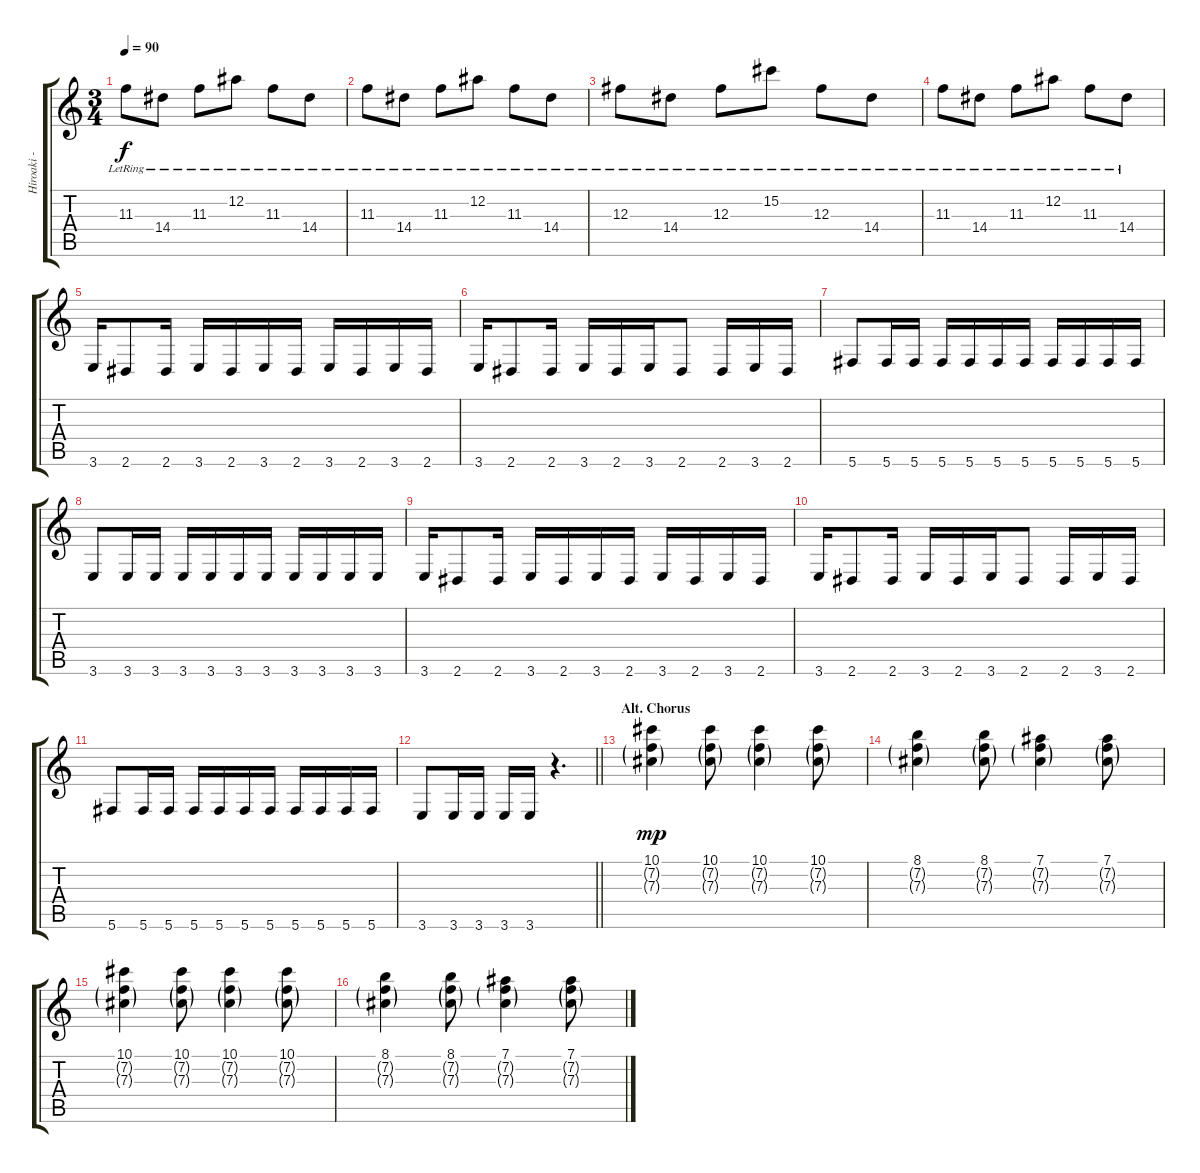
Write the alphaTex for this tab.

\track ("Hiroaki - Guitar" "Hiroaki - ") {instrument distortionguitar}
\staff {score tabs}
\tuning (Eb4 Bb3 Gb3 Db3 Ab2 Db2) {hide}
\ts (3 4)
\tempo 90
\clef g2
\ks c
11.3{lr}.8{dy f} 14.4{lr}.8 11.3{lr}.8 12.2{lr}.8 11.3{lr}.8 14.4{lr}.8 |
11.3{lr}.8 14.4{lr}.8 11.3{lr}.8 12.2{lr}.8 11.3{lr}.8 14.4{lr}.8 |
12.3{lr}.8 14.4{lr}.8 12.3{lr}.8 15.2{lr}.8 12.3{lr}.8 14.4{lr}.8 |
11.3{lr}.8 14.4{lr}.8 11.3{lr}.8 12.2{lr}.8 11.3{lr}.8 14.4{lr}.8 |
3.6.16{volume 13 instrument distortionguitar} 2.6.8 2.6.16 3.6.16 2.6.16 3.6.16 2.6.16 3.6.16 2.6.16 3.6.16 2.6.16 |
3.6.16 2.6.8 2.6.16 3.6.16 2.6.16 3.6.16 2.6.8 2.6.16 3.6.16 2.6.16 |
5.6.8 5.6.16 5.6.16 5.6.16 5.6.16 5.6.16 5.6.16 5.6.16 5.6.16 5.6.16 5.6.16 |
3.6.8 3.6.16 3.6.16 3.6.16 3.6.16 3.6.16 3.6.16 3.6.16 3.6.16 3.6.16 3.6.16 |
3.6.16{volume 13 instrument distortionguitar} 2.6.8 2.6.16 3.6.16 2.6.16 3.6.16 2.6.16 3.6.16 2.6.16 3.6.16 2.6.16 |
3.6.16 2.6.8 2.6.16 3.6.16 2.6.16 3.6.16 2.6.8 2.6.16 3.6.16 2.6.16 |
5.6.8 5.6.16 5.6.16 5.6.16 5.6.16 5.6.16 5.6.16 5.6.16 5.6.16 5.6.16 5.6.16 |
\barLineRight lightlight
3.6.8 3.6.16 3.6.16 3.6.16 3.6.16 r.4{d} |
\section ("" "Alt. Chorus")
(10.1 7.2{g} 7.3{g}).4{dy mp volume 13 instrument distortionguitar} (10.1 7.2{g} 7.3{g}).8 (10.1 7.2{g} 7.3{g}).4 (10.1 7.2{g} 7.3{g}).8 |
(8.1 7.2{g} 7.3{g}).4 (8.1 7.2{g} 7.3{g}).8 (7.1 7.2{g} 7.3{g}).4 (7.1 7.2{g} 7.3{g}).8 |
(10.1 7.2{g} 7.3{g}).4 (10.1 7.2{g} 7.3{g}).8 (10.1 7.2{g} 7.3{g}).4 (10.1 7.2{g} 7.3{g}).8 |
(8.1 7.2{g} 7.3{g}).4 (8.1 7.2{g} 7.3{g}).8 (7.1 7.2{g} 7.3{g}).4 (7.1 7.2{g} 7.3{g}).8
